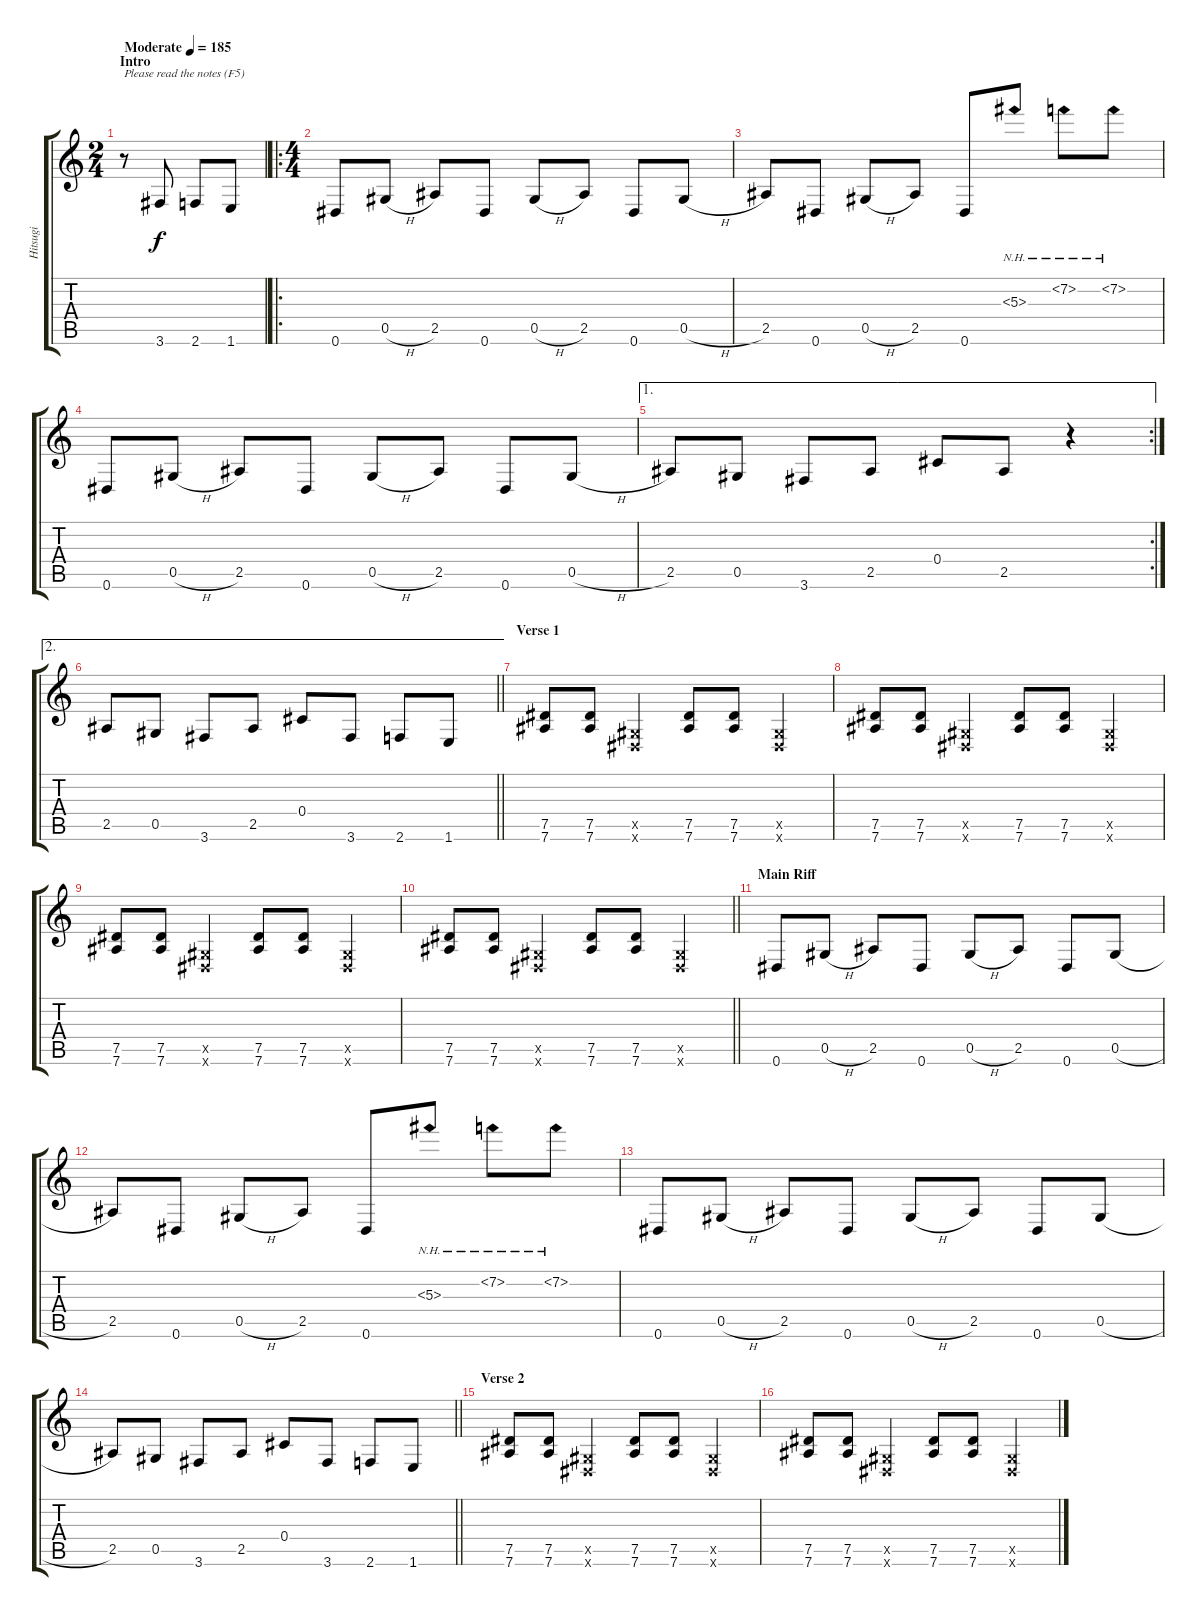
\track ("Hitsugi" "Hitsugi") {instrument overdrivenguitar}
\staff {score tabs}
\tuning (Eb4 Bb3 Gb3 Db3 Ab2 Eb2) {hide}
\ts (2 4)
\section ("" "Intro")
\tempo (185 "Moderate")
\clef g2
\ks c
r.8{txt "Please read the notes (F5)" dy f instrument overdrivenguitar} 3.6.8 2.6.8 1.6.8 |
\ro
\ts (4 4)
0.6.8 0.5{h}.8 2.5.8 0.6.8 0.5{h}.8 2.5.8 0.6.8 0.5{h}.8 |
2.5.8 0.6.8 0.5{h}.8 2.5.8 0.6.8 5.3{nh}.8 7.2{nh}.8 7.2{nh}.8 |
0.6.8 0.5{h}.8 2.5.8 0.6.8 0.5{h}.8 2.5.8 0.6.8 0.5{h}.8 |
\ae 1
\rc 2
2.5.8 0.5.8 3.6.8 2.5.8 0.4.8 2.5.8 r.4 |
\ae 2
\barLineRight lightlight
2.5.8 0.5.8 3.6.8 2.5.8 0.4.8 3.6.8 2.6.8 1.6.8 |
\section ("" "Verse 1")
(7.5 7.6).8 (7.5 7.6).8 (0.5{x} 0.6{x}).4 (7.5 7.6).8 (7.5 7.6).8 (0.5{x} 0.6{x}).4 |
(7.5 7.6).8 (7.5 7.6).8 (0.5{x} 0.6{x}).4 (7.5 7.6).8 (7.5 7.6).8 (0.5{x} 0.6{x}).4 |
(7.5 7.6).8 (7.5 7.6).8 (0.5{x} 0.6{x}).4 (7.5 7.6).8 (7.5 7.6).8 (0.5{x} 0.6{x}).4 |
\barLineRight lightlight
(7.5 7.6).8 (7.5 7.6).8 (0.5{x} 0.6{x}).4 (7.5 7.6).8 (7.5 7.6).8 (0.5{x} 0.6{x}).4 |
\section ("" "Main Riff")
0.6.8 0.5{h}.8 2.5.8 0.6.8 0.5{h}.8 2.5.8 0.6.8 0.5{h}.8 |
2.5.8 0.6.8 0.5{h}.8 2.5.8 0.6.8 5.3{nh}.8 7.2{nh}.8 7.2{nh}.8 |
0.6.8 0.5{h}.8 2.5.8 0.6.8 0.5{h}.8 2.5.8 0.6.8 0.5{h}.8 |
\barLineRight lightlight
2.5.8 0.5.8 3.6.8 2.5.8 0.4.8 3.6.8 2.6.8 1.6.8 |
\section ("" "Verse 2")
(7.5 7.6).8 (7.5 7.6).8 (0.5{x} 0.6{x}).4 (7.5 7.6).8 (7.5 7.6).8 (0.5{x} 0.6{x}).4 |
(7.5 7.6).8 (7.5 7.6).8 (0.5{x} 0.6{x}).4 (7.5 7.6).8 (7.5 7.6).8 (0.5{x} 0.6{x}).4
